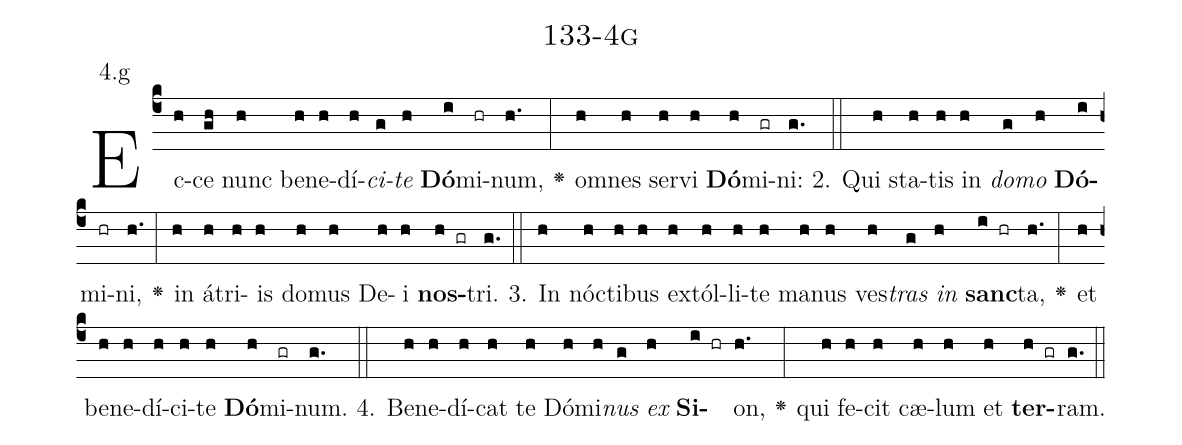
name: 133-4g;
annotation: 4.g;
%%
(c4)Ec(h)ce(gh) nunc(h) be(h)ne(h)dí(h)<i>ci</i>(g)<i>te</i>(h) <b>Dó</b>(i)mi(hr)num,(h.) <v>\greheightstar</v>(:) om(h)nes(h) ser(h)vi(h) <b>Dó</b>(h)mi(gr)ni:(g.) (::)
2. Qui(h) sta(h)tis(h) in(h) <i>do</i>(g)<i>mo</i>(h) <b>Dó</b>(i)mi(hr)ni,(h.) <v>\greheightstar</v>(:) in(h) á(h)tri(h)is(h) do(h)mus(h) De(h)i(h) <b>nos</b>(h gr)tri.(g.) (::)
3. In(h) nóc(h)ti(h)bus(h) ex(h)tól(h)li(h)te(h) ma(h)nus(h) ves(h)<i>tras</i>(g) <i>in</i>(h) <b>sanc</b>(i hr)ta,(h.) <v>\greheightstar</v>(:) et(h) be(h)ne(h)dí(h)ci(h)te(h) <b>Dó</b>(h)mi(gr)num.(g.) (::)
4. Be(h)ne(h)dí(h)cat(h) te(h) Dó(h)mi(h)<i>nus</i>(g) <i>ex</i>(h) <b>Si</b>(i hr)on,(h.) <v>\greheightstar</v>(:) qui(h) fe(h)cit(h) cæ(h)lum(h) et(h) <b>ter</b>(h gr)ram.(g.) (::)
